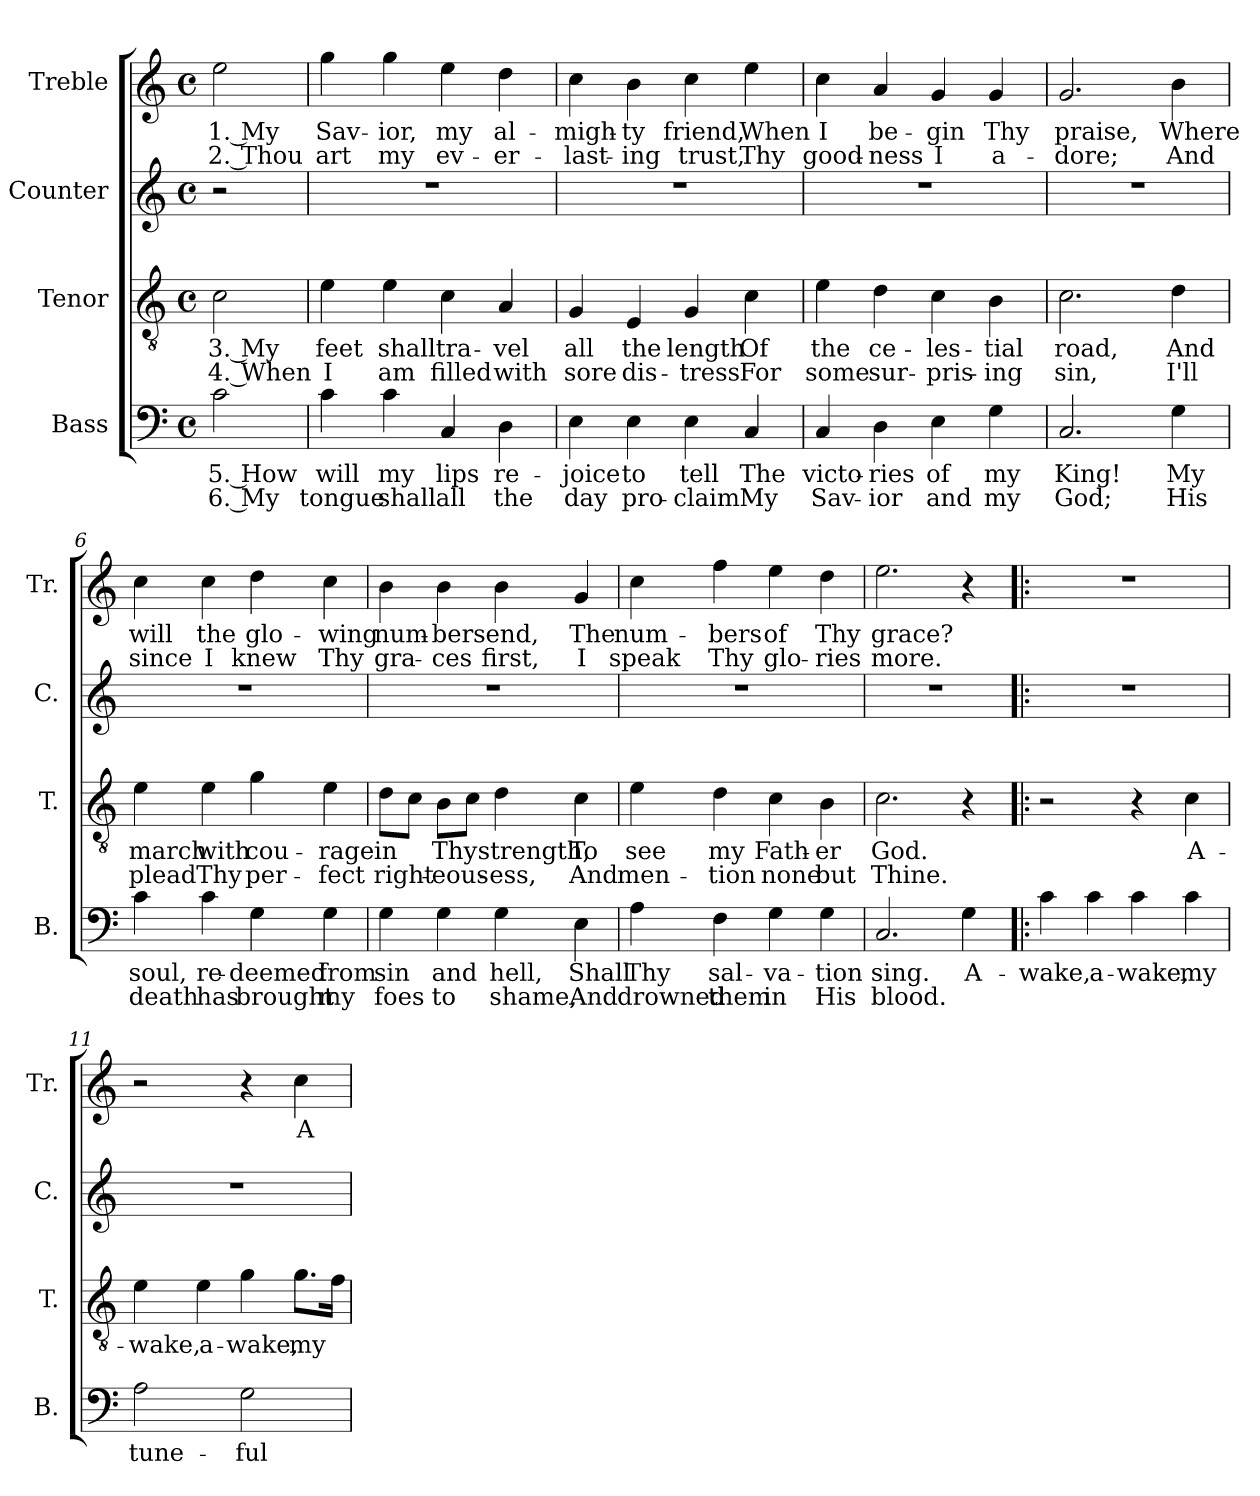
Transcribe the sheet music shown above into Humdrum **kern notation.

**kern	**text	**text	**kern	**text	**text	**kern	**kern	**text	**text
*part4	*part4	*part4	*part3	*part3	*part3	*part2	*part1	*part1	*part1
*staff4	*staff4	*staff4	*staff3	*staff3	*staff3	*staff2	*staff1	*staff1	*staff1
*I"Bass	*	*	*I"Tenor	*	*	*I"Counter	*I"Treble	*	*
*I'B.	*	*	*I'T.	*	*	*I'C.	*I'Tr.	*	*
*clefF4	*	*	*clefGv2	*	*	*clefG2	*clefG2	*	*
*k[]	*	*	*k[]	*	*	*k[]	*k[]	*	*
*M4/4	*	*	*M4/4	*	*	*M4/4	*M4/4	*	*
*met(c)	*	*	*met(c)	*	*	*met(c)	*met(c)	*	*
=1	=1	=1	=1	=1	=1	=1	=1	=1	=1
2c\	5. How	6. My	2c\	3. My	4. When	2r	2ee\	1. My	2. Thou
=2	=2	=2	=2	=2	=2	=2	=2	=2	=2
4c\	will	tongue	4e\	feet	I	1r	4gg\	Sav-	art
4c\	my	shall	4e\	shall	am	.	4gg\	-ior,	my
4C/	lips	all	4c\	tra-	filled	.	4ee\	my	ev-
4D\	re-	the	4A/	-vel	with	.	4dd\	al-	-er-
=3	=3	=3	=3	=3	=3	=3	=3	=3	=3
4E\	-joice	day	4G/	all	sore	1r	4cc\	-migh-	-last-
4E\	to	pro-	4E/	the	dis-	.	4b\	-ty	-ing
4E\	tell	-claim	4G/	length	-tress	.	4cc\	friend,	trust,
4C/	The	My	4c\	Of	For	.	4ee\	When	Thy
=4	=4	=4	=4	=4	=4	=4	=4	=4	=4
4C/	victo-	Sav-	4e\	the	some	1r	4cc\	I	good-
4D\	-ries	-ior	4d\	ce-	sur-	.	4a/	be-	-ness
4E\	of	and	4c\	-les-	-pris-	.	4g/	-gin	I
4G\	my	my	4B\	-tial	-ing	.	4g/	Thy	a-
=5	=5	=5	=5	=5	=5	=5	=5	=5	=5
2.C/	King!	God;	2.c\	road,	sin,	1r	2.g/	praise,	-dore;
4G\	My	His	4d\	And	I'll	.	4b\	Where	And
!!LO:LB:g=z
=6	=6	=6	=6	=6	=6	=6	=6	=6	=6
4c\	soul,	death	4e\	march	plead	1r	4cc\	will	since
4c\	re-	has	4e\	with	Thy	.	4cc\	the	I
4G\	-deemed	brought	4g\	cou-	per-	.	4dd\	glo-	knew
4G\	from	my	4e\	-rage	-fect	.	4cc\	-wing	Thy
=7	=7	=7	=7	=7	=7	=7	=7	=7	=7
4G\	sin	foes	8d\L	in	right-	1r	4b\	num-	gra-
.	.	.	8c\J	.	.	.	.	.	.
4G\	and	to	8B\L	Thy	-eous-	.	4b\	-bers	-ces
.	.	.	8c\J	.	.	.	.	.	.
4G\	hell,	shame,	4d\	strength,	-ess,	.	4b\	end,	first,
4E\	Shall	And	4c\	To	And	.	4g/	The	I
=8	=8	=8	=8	=8	=8	=8	=8	=8	=8
4A\	Thy	drowned	4e\	see	men-	1r	4cc\	num-	speak
4F\	sal-	them	4d\	my	-tion	.	4ff\	-bers	Thy
4G\	-va-	in	4c\	Fath-	none	.	4ee\	of	glo-
4G\	-tion	His	4B\	-er	but	.	4dd\	Thy	-ries
=9	=9	=9	=9	=9	=9	=9	=9	=9	=9
2.C/	sing.	blood.	2.c\	God.	Thine.	1r	2.ee\	grace?	more.
4G\	A-	.	4r	.	.	.	4r	.	.
!!LO:LB:g=z
=10!|:	=10!|:	=10!|:	=10!|:	=10!|:	=10!|:	=10!|:	=10!|:	=10!|:	=10!|:
4c\	-wake,	.	2r	.	.	1r	1r	.	.
4c\	a-	.	.	.	.	.	.	.	.
4c\	-wake,	.	4r	.	.	.	.	.	.
4c\	my	.	4c\	A-	.	.	.	.	.
=11	=11	=11	=11	=11	=11	=11	=11	=11	=11
2A\	tune-	.	4e\	-wake,	.	1r	2r	.	.
.	.	.	4e\	a-	.	.	.	.	.
2G\	-ful	.	4g\	-wake,	.	.	4r	.	.
.	.	.	8.g\L	my	.	.	4cc\	A-	.
.	.	.	16f\Jk	.	.	.	.	.	.
=	=	=	=	=	=	=	=	=	=
*-	*-	*-	*-	*-	*-	*-	*-	*-	*-
